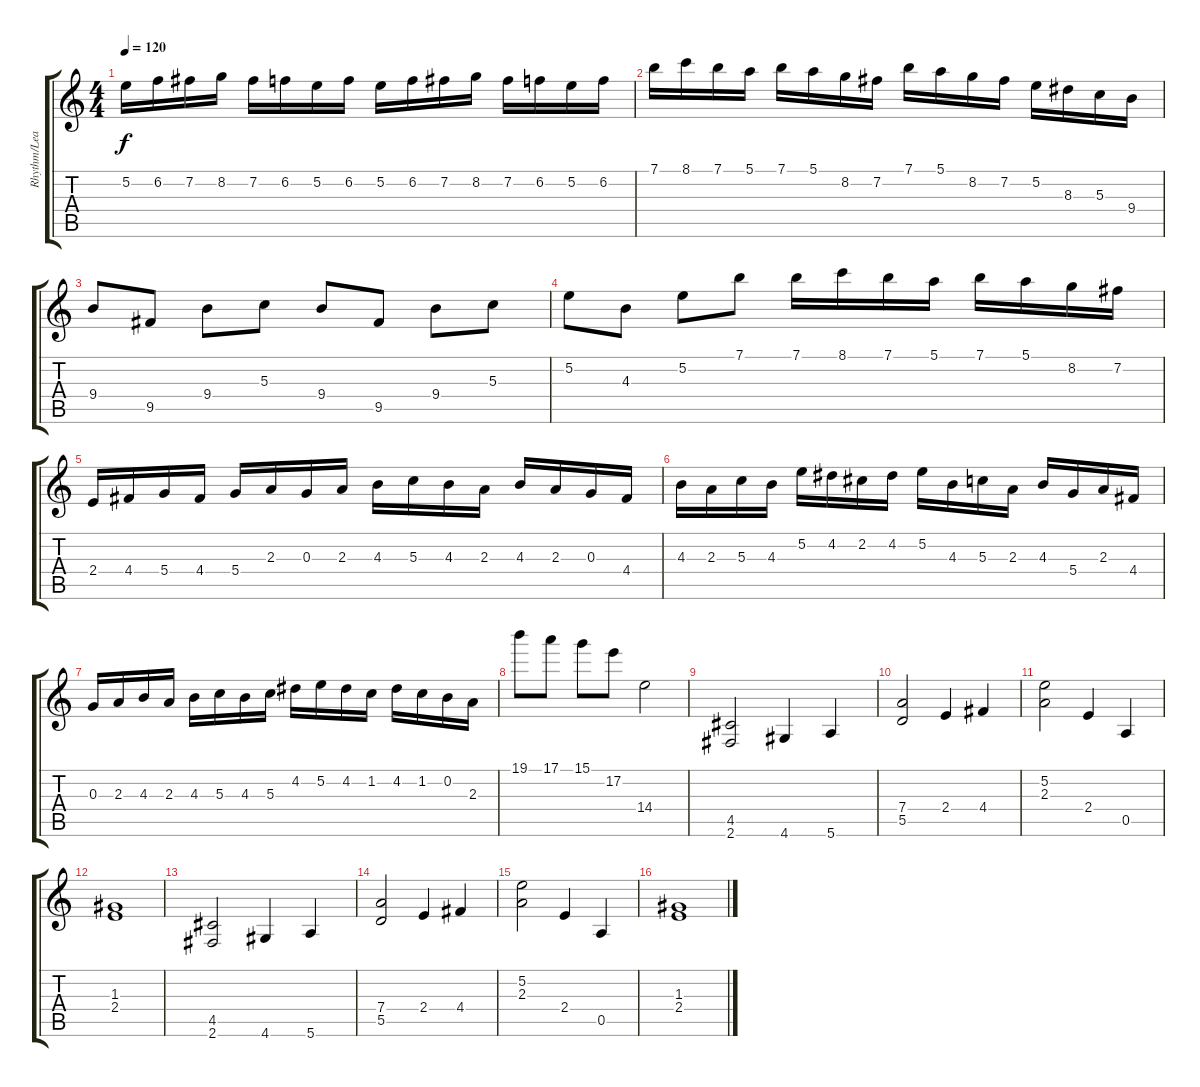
\track ("Rhythm/Lead Guitar" "Rhythm/Lea") {instrument distortionguitar}
\staff {score tabs}
\tuning (E4 B3 G3 D3 A2 E2) {hide}
\ts (4 4)
\tempo 120
\clef g2
\ks c
5.2.16{dy f} 6.2.16 7.2.16 8.2.16 7.2.16 6.2.16 5.2.16 6.2.16 5.2.16 6.2.16 7.2.16 8.2.16 7.2.16 6.2.16 5.2.16 6.2.16 |
7.1.16 8.1.16 7.1.16 5.1.16 7.1.16 5.1.16 8.2.16 7.2.16 7.1.16 5.1.16 8.2.16 7.2.16 5.2.16 8.3.16 5.3.16 9.4.16 |
9.4.8 9.5.8 9.4.8 5.3.8 9.4.8 9.5.8 9.4.8 5.3.8 |
5.2.8 4.3.8 5.2.8 7.1.8 7.1.16 8.1.16 7.1.16 5.1.16 7.1.16 5.1.16 8.2.16 7.2.16 |
2.4.16 4.4.16 5.4.16 4.4.16 5.4.16 2.3.16 0.3.16 2.3.16 4.3.16 5.3.16 4.3.16 2.3.16 4.3.16 2.3.16 0.3.16 4.4.16 |
4.3.16 2.3.16 5.3.16 4.3.16 5.2.16 4.2.16 2.2.16 4.2.16 5.2.16 4.3.16 5.3.16 2.3.16 4.3.16 5.4.16 2.3.16 4.4.16 |
0.3.16 2.3.16 4.3.16 2.3.16 4.3.16 5.3.16 4.3.16 5.3.16 4.2.16 5.2.16 4.2.16 1.2.16 4.2.16 1.2.16 0.2.16 2.3.16 |
19.1.8 17.1.8 15.1.8 17.2.8 14.4.2 |
(4.5 2.6).2 4.6.4 5.6.4 |
(7.4 5.5).2 2.4.4 4.4.4 |
(5.2 2.3).2 2.4.4 0.5.4 |
(1.3 2.4).1 |
(4.5 2.6).2 4.6.4 5.6.4 |
(7.4 5.5).2 2.4.4 4.4.4 |
(5.2 2.3).2 2.4.4 0.5.4 |
(1.3 2.4).1
